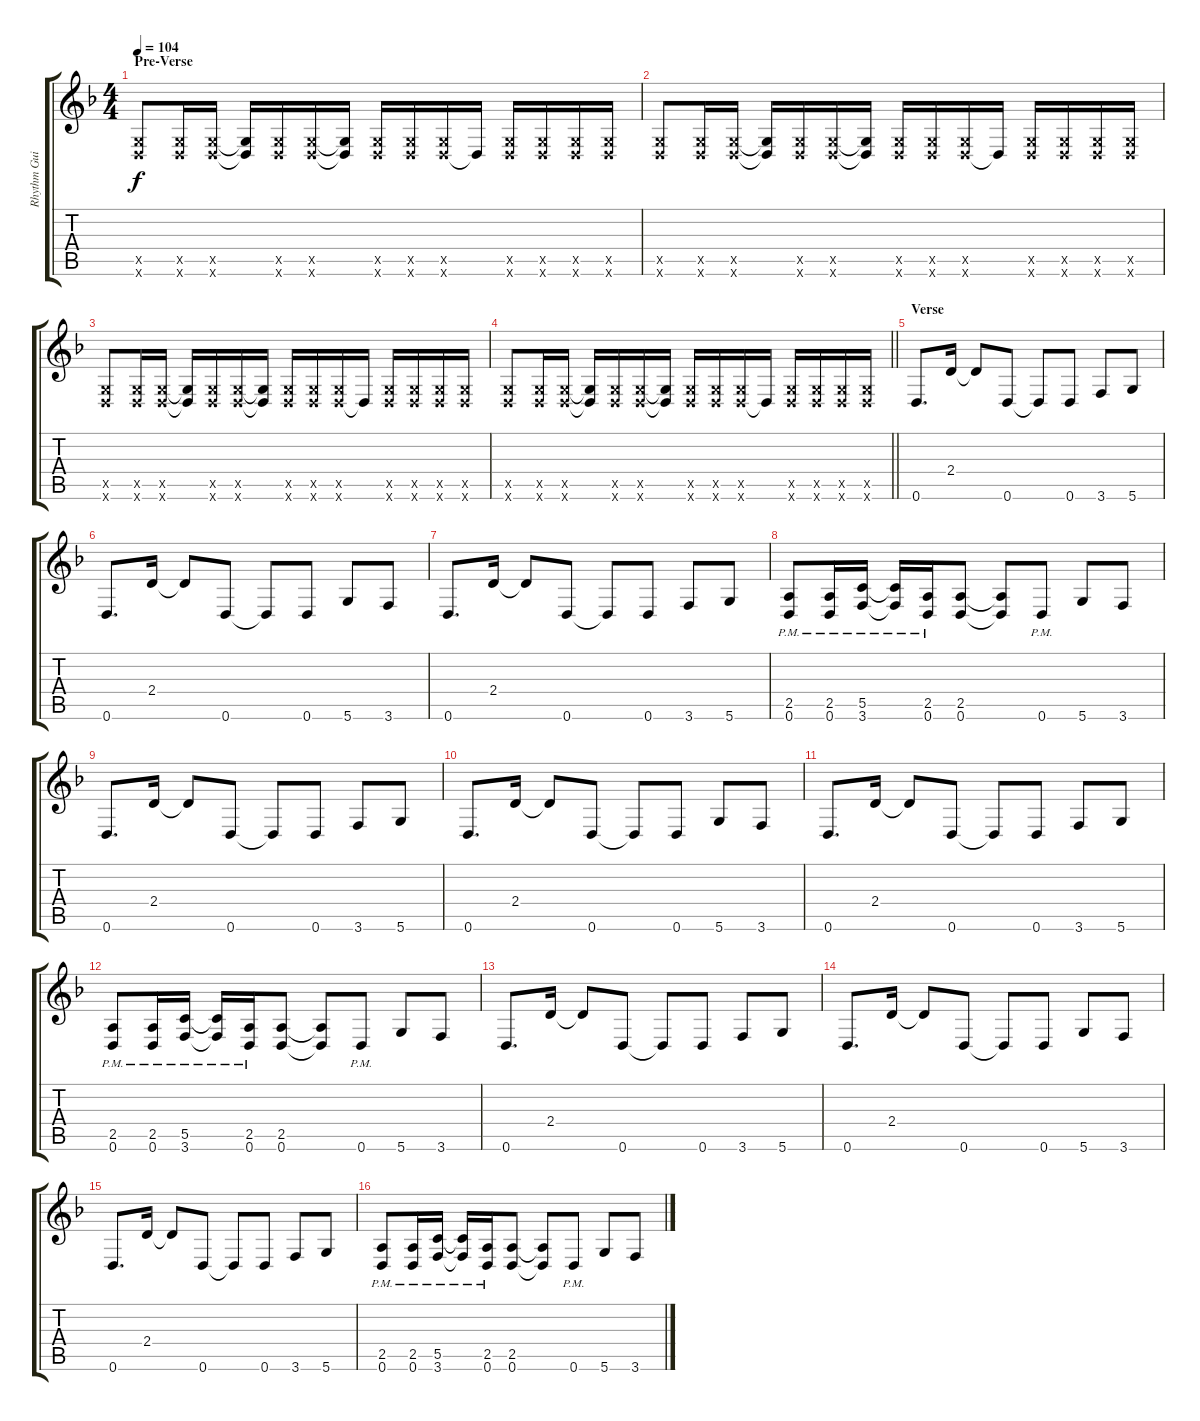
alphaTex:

\track ("Rhythm Guitar 1" "Rhythm Gui") {instrument distortionguitar}
\staff {score tabs}
\tuning (D4 A3 F3 C3 G2 D2) {hide}
\ts (4 4)
\section ("" "Pre-Verse")
\tempo 104
\clef g2
\ks dminor
(0.5{x} 0.6{x}).8{dy f} (0.5{x} 0.6{x}).16 (0.5{x} 0.6{x}).16 (0.5{t} 0.6{t}).16 (0.5{x} 0.6{x}).16 (0.5{x} 0.6{x}).16 (0.5{t} 0.6{t}).16 (0.5{x} 0.6{x}).16 (0.5{x} 0.6{x}).16 (0.5{x} 0.6{x}).16 0.6{t}.16 (0.5{x} 0.6{x}).16 (0.5{x} 0.6{x}).16 (0.5{x} 0.6{x}).16 (0.5{x} 0.6{x}).16 |
(0.5{x} 0.6{x}).8 (0.5{x} 0.6{x}).16 (0.5{x} 0.6{x}).16 (0.5{t} 0.6{t}).16 (0.5{x} 0.6{x}).16 (0.5{x} 0.6{x}).16 (0.5{t} 0.6{t}).16 (0.5{x} 0.6{x}).16 (0.5{x} 0.6{x}).16 (0.5{x} 0.6{x}).16 0.6{t}.16 (0.5{x} 0.6{x}).16 (0.5{x} 0.6{x}).16 (0.5{x} 0.6{x}).16 (0.5{x} 0.6{x}).16 |
(0.5{x} 0.6{x}).8 (0.5{x} 0.6{x}).16 (0.5{x} 0.6{x}).16 (0.5{t} 0.6{t}).16 (0.5{x} 0.6{x}).16 (0.5{x} 0.6{x}).16 (0.5{t} 0.6{t}).16 (0.5{x} 0.6{x}).16 (0.5{x} 0.6{x}).16 (0.5{x} 0.6{x}).16 0.6{t}.16 (0.5{x} 0.6{x}).16 (0.5{x} 0.6{x}).16 (0.5{x} 0.6{x}).16 (0.5{x} 0.6{x}).16 |
\barLineRight lightlight
(0.5{x} 0.6{x}).8 (0.5{x} 0.6{x}).16 (0.5{x} 0.6{x}).16 (0.5{t} 0.6{t}).16 (0.5{x} 0.6{x}).16 (0.5{x} 0.6{x}).16 (0.5{t} 0.6{t}).16 (0.5{x} 0.6{x}).16 (0.5{x} 0.6{x}).16 (0.5{x} 0.6{x}).16 0.6{t}.16 (0.5{x} 0.6{x}).16 (0.5{x} 0.6{x}).16 (0.5{x} 0.6{x}).16 (0.5{x} 0.6{x}).16 |
\section ("" "Verse")
0.6.8{d} 2.4.16 2.4{t}.8 0.6.8 0.6{t}.8 0.6.8 3.6.8 5.6.8 |
0.6.8{d} 2.4.16 2.4{t}.8 0.6.8 0.6{t}.8 0.6.8 5.6.8 3.6.8 |
0.6.8{d} 2.4.16 2.4{t}.8 0.6.8 0.6{t}.8 0.6.8 3.6.8 5.6.8 |
(2.5{pm} 0.6{pm}).8 (2.5{pm} 0.6{pm}).16 (5.5{pm} 3.6{pm}).16 (5.5{pm t} 3.6{pm t}).16 (2.5{pm} 0.6{pm}).16 (2.5 0.6).8 (2.5{t} 0.6{t}).8 0.6{pm}.8 5.6.8 3.6.8 |
0.6.8{d} 2.4.16 2.4{t}.8 0.6.8 0.6{t}.8 0.6.8 3.6.8 5.6.8 |
0.6.8{d} 2.4.16 2.4{t}.8 0.6.8 0.6{t}.8 0.6.8 5.6.8 3.6.8 |
0.6.8{d} 2.4.16 2.4{t}.8 0.6.8 0.6{t}.8 0.6.8 3.6.8 5.6.8 |
(2.5{pm} 0.6{pm}).8 (2.5{pm} 0.6{pm}).16 (5.5{pm} 3.6{pm}).16 (5.5{pm t} 3.6{pm t}).16 (2.5{pm} 0.6{pm}).16 (2.5 0.6).8 (2.5{t} 0.6{t}).8 0.6{pm}.8 5.6.8 3.6.8 |
0.6.8{d} 2.4.16 2.4{t}.8 0.6.8 0.6{t}.8 0.6.8 3.6.8 5.6.8 |
0.6.8{d} 2.4.16 2.4{t}.8 0.6.8 0.6{t}.8 0.6.8 5.6.8 3.6.8 |
0.6.8{d} 2.4.16 2.4{t}.8 0.6.8 0.6{t}.8 0.6.8 3.6.8 5.6.8 |
(2.5{pm} 0.6{pm}).8 (2.5{pm} 0.6{pm}).16 (5.5{pm} 3.6{pm}).16 (5.5{pm t} 3.6{pm t}).16 (2.5{pm} 0.6{pm}).16 (2.5 0.6).8 (2.5{t} 0.6{t}).8 0.6{pm}.8 5.6.8 3.6.8
